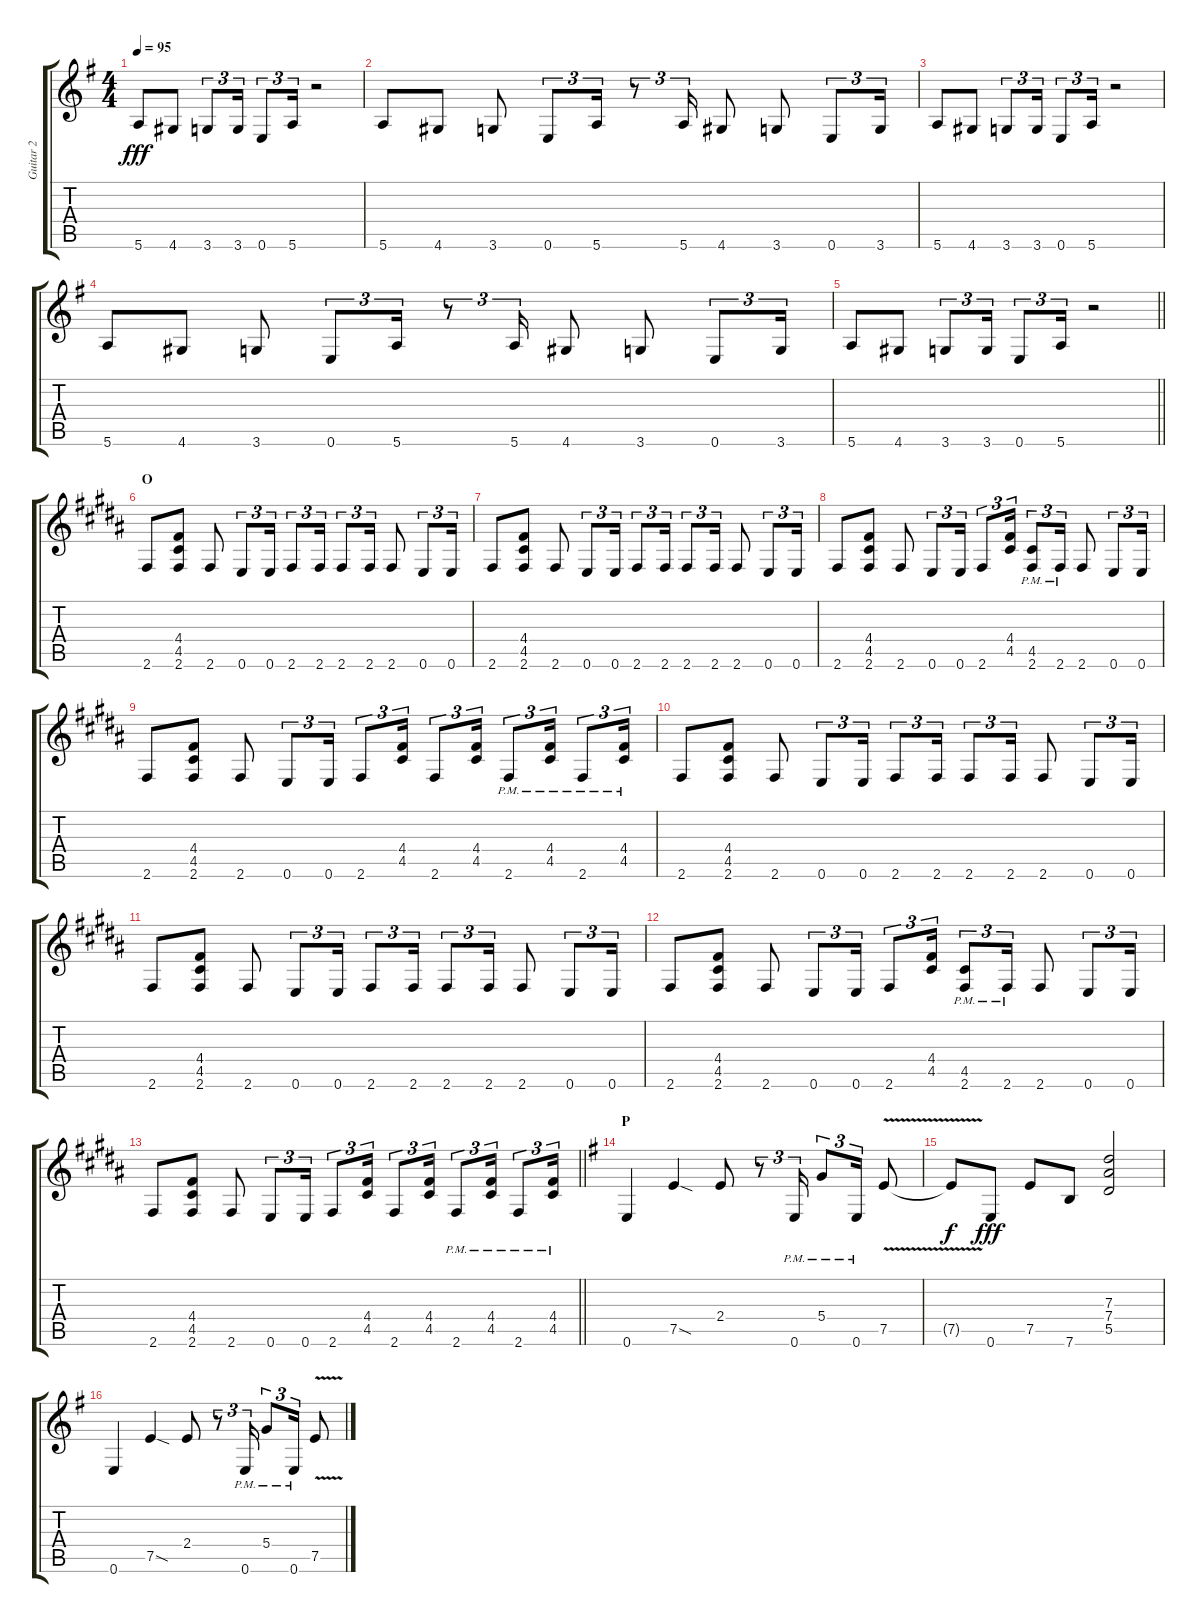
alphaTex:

\track ("Guitar 2" "Guitar 2") {instrument distortionguitar}
\staff {score tabs}
\tuning (E4 B3 G3 D3 A2 E2) {hide}
\ts (4 4)
\tempo 95
\clef g2
\ks g
5.6.8{dy fff} 4.6.8 3.6.8{tu (3 2)} 3.6.16{tu (3 2)} 0.6.8{tu (3 2)} 5.6.16{tu (3 2)} r.2 |
5.6.8 4.6.8 3.6.8 0.6.8{tu (3 2)} 5.6.16{tu (3 2)} r.8{tu (3 2)} 5.6.16{tu (3 2)} 4.6.8 3.6.8 0.6.8{tu (3 2)} 3.6.16{tu (3 2)} |
5.6.8 4.6.8 3.6.8{tu (3 2)} 3.6.16{tu (3 2)} 0.6.8{tu (3 2)} 5.6.16{tu (3 2)} r.2 |
5.6.8 4.6.8 3.6.8 0.6.8{tu (3 2)} 5.6.16{tu (3 2)} r.8{tu (3 2)} 5.6.16{tu (3 2)} 4.6.8 3.6.8 0.6.8{tu (3 2)} 3.6.16{tu (3 2)} |
\barLineRight lightlight
5.6.8 4.6.8 3.6.8{tu (3 2)} 3.6.16{tu (3 2)} 0.6.8{tu (3 2)} 5.6.16{tu (3 2)} r.2 |
\section ("" "O")
\ks b
2.6.8 (4.4 4.5 2.6).8 2.6.8 0.6.8{tu (3 2)} 0.6.16{tu (3 2)} 2.6.8{tu (3 2)} 2.6.16{tu (3 2)} 2.6.8{tu (3 2)} 2.6.16{tu (3 2)} 2.6.8 0.6.8{tu (3 2)} 0.6.16{tu (3 2)} |
2.6.8 (4.4 4.5 2.6).8 2.6.8 0.6.8{tu (3 2)} 0.6.16{tu (3 2)} 2.6.8{tu (3 2)} 2.6.16{tu (3 2)} 2.6.8{tu (3 2)} 2.6.16{tu (3 2)} 2.6.8 0.6.8{tu (3 2)} 0.6.16{tu (3 2)} |
2.6.8 (4.4 4.5 2.6).8 2.6.8 0.6.8{tu (3 2)} 0.6.16{tu (3 2)} 2.6.8{tu (3 2)} (4.4 4.5).16{tu (3 2)} (4.5{pm} 2.6{pm}).8{tu (3 2)} 2.6{pm}.16{tu (3 2)} 2.6.8 0.6.8{tu (3 2)} 0.6.16{tu (3 2)} |
2.6.8 (4.4 4.5 2.6).8 2.6.8 0.6.8{tu (3 2)} 0.6.16{tu (3 2)} 2.6.8{tu (3 2)} (4.4 4.5).16{tu (3 2)} 2.6.8{tu (3 2)} (4.4 4.5).16{tu (3 2)} 2.6{pm}.8{tu (3 2)} (4.4{pm} 4.5{pm}).16{tu (3 2)} 2.6{pm}.8{tu (3 2)} (4.4{pm} 4.5{pm}).16{tu (3 2)} |
2.6.8 (4.4 4.5 2.6).8 2.6.8 0.6.8{tu (3 2)} 0.6.16{tu (3 2)} 2.6.8{tu (3 2)} 2.6.16{tu (3 2)} 2.6.8{tu (3 2)} 2.6.16{tu (3 2)} 2.6.8 0.6.8{tu (3 2)} 0.6.16{tu (3 2)} |
2.6.8 (4.4 4.5 2.6).8 2.6.8 0.6.8{tu (3 2)} 0.6.16{tu (3 2)} 2.6.8{tu (3 2)} 2.6.16{tu (3 2)} 2.6.8{tu (3 2)} 2.6.16{tu (3 2)} 2.6.8 0.6.8{tu (3 2)} 0.6.16{tu (3 2)} |
2.6.8 (4.4 4.5 2.6).8 2.6.8 0.6.8{tu (3 2)} 0.6.16{tu (3 2)} 2.6.8{tu (3 2)} (4.4 4.5).16{tu (3 2)} (4.5{pm} 2.6{pm}).8{tu (3 2)} 2.6{pm}.16{tu (3 2)} 2.6.8 0.6.8{tu (3 2)} 0.6.16{tu (3 2)} |
\barLineRight lightlight
2.6.8 (4.4 4.5 2.6).8 2.6.8 0.6.8{tu (3 2)} 0.6.16{tu (3 2)} 2.6.8{tu (3 2)} (4.4 4.5).16{tu (3 2)} 2.6.8{tu (3 2)} (4.4 4.5).16{tu (3 2)} 2.6{pm}.8{tu (3 2)} (4.4{pm} 4.5{pm}).16{tu (3 2)} 2.6{pm}.8{tu (3 2)} (4.4{pm} 4.5{pm}).16{tu (3 2)} |
\section ("" "P")
\ks g
0.6.4 7.5{sod}.4 2.4.8 r.8{tu (3 2)} 0.6{pm}.16{tu (3 2)} 5.4{pm}.8{tu (3 2)} 0.6{pm}.16{tu (3 2)} 7.5{v}.8 |
7.5{t}.8{dy f} 0.6.8{dy fff} 7.5.8 7.6.8 (7.3 7.4 5.5).2 |
0.6.4 7.5{sod}.4 2.4.8 r.8{tu (3 2)} 0.6{pm}.16{tu (3 2)} 5.4{pm}.8{tu (3 2)} 0.6{pm}.16{tu (3 2)} 7.5{v}.8
